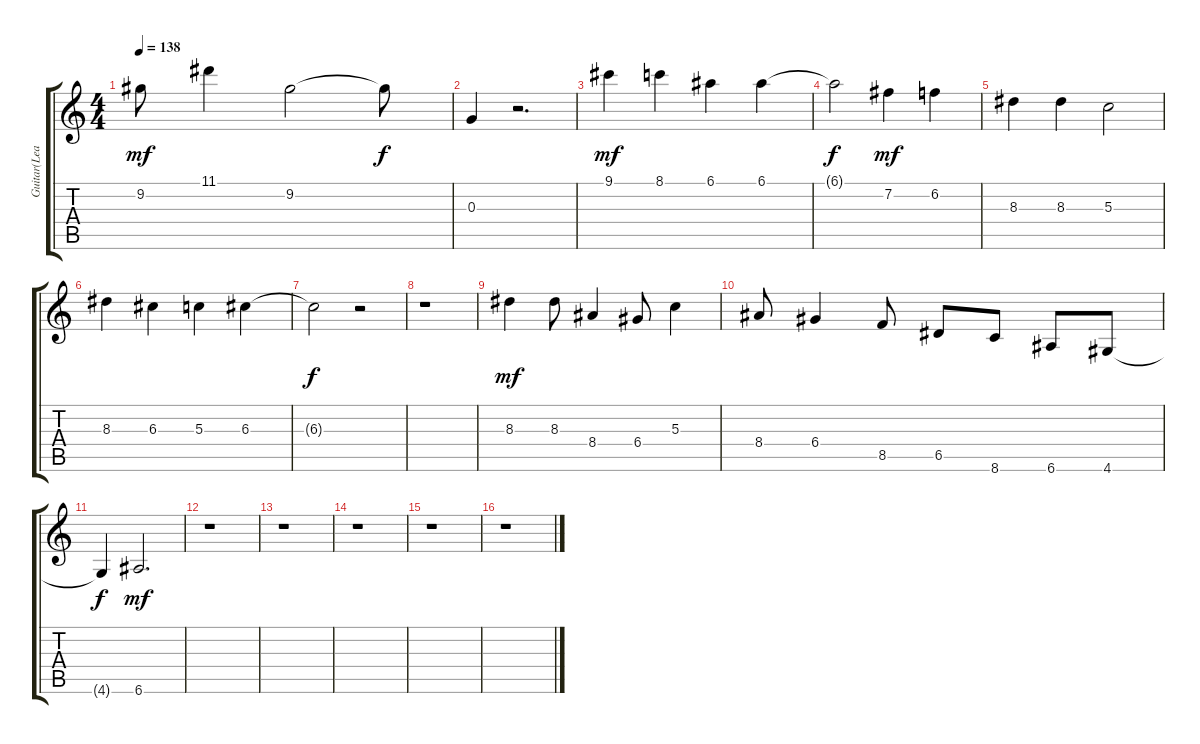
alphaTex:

\track ("Guitar(Lead)" "Guitar(Lea") {instrument distortionguitar}
\staff {score tabs}
\tuning (E4 B3 G3 D3 A2 E2) {hide}
\ts (4 4)
\tempo 138
\clef g2
\ks c
9.2.8{dy mf} 11.1.4 9.2.2 9.2{t}.8{dy f} |
0.3.4 r.2{d} |
9.1.4{dy mf} 8.1.4 6.1.4 6.1.4 |
6.1{t}.2{dy f} 7.2.4{dy mf} 6.2.4 |
8.3.4 8.3.4 5.3.2 |
8.3.4 6.3.4 5.3.4 6.3.4 |
6.3{t}.2{dy f} r.2 |
r.1 |
8.3.4{dy mf} 8.3.8 8.4.4 6.4.8 5.3.4 |
8.4.8 6.4.4 8.5.8 6.5.8 8.6.8 6.6.8 4.6.8 |
4.6{t}.4{dy f} 6.6.2{d dy mf} |
r.1 |
r.1 |
r.1 |
r.1 |
r.1
